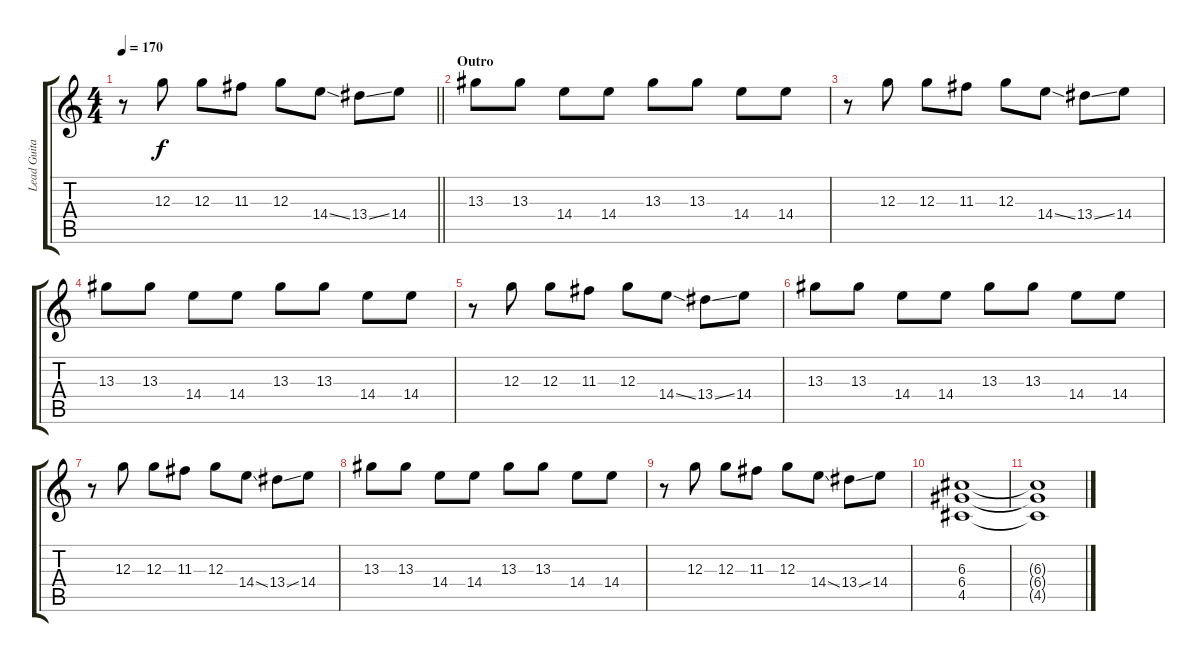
\track ("Lead Guitar" "Lead Guita") {instrument overdrivenguitar}
\staff {score tabs}
\tuning (E4 B3 G3 D3 A2 D2) {hide}
\ts (4 4)
\tempo 170
\clef g2
\barLineRight lightlight
\ks c
r.8{dy f} 12.3.8 12.3.8 11.3.8 12.3.8 14.4{ss}.8 13.4{ss}.8 14.4.8 |
\section ("" "Outro")
13.3.8 13.3.8 14.4.8 14.4.8 13.3.8 13.3.8 14.4.8 14.4.8 |
r.8 12.3.8 12.3.8 11.3.8 12.3.8 14.4{ss}.8 13.4{ss}.8 14.4.8 |
13.3.8 13.3.8 14.4.8 14.4.8 13.3.8 13.3.8 14.4.8 14.4.8 |
r.8 12.3.8 12.3.8 11.3.8 12.3.8 14.4{ss}.8 13.4{ss}.8 14.4.8 |
13.3.8 13.3.8 14.4.8 14.4.8 13.3.8 13.3.8 14.4.8 14.4.8 |
r.8 12.3.8 12.3.8 11.3.8 12.3.8 14.4{ss}.8 13.4{ss}.8 14.4.8 |
13.3.8 13.3.8 14.4.8 14.4.8 13.3.8 13.3.8 14.4.8 14.4.8 |
r.8 12.3.8 12.3.8 11.3.8 12.3.8 14.4{ss}.8 13.4{ss}.8 14.4.8 |
(6.3 6.4 4.5).1 |
(6.3{t} 6.4{t} 4.5{t}).1
